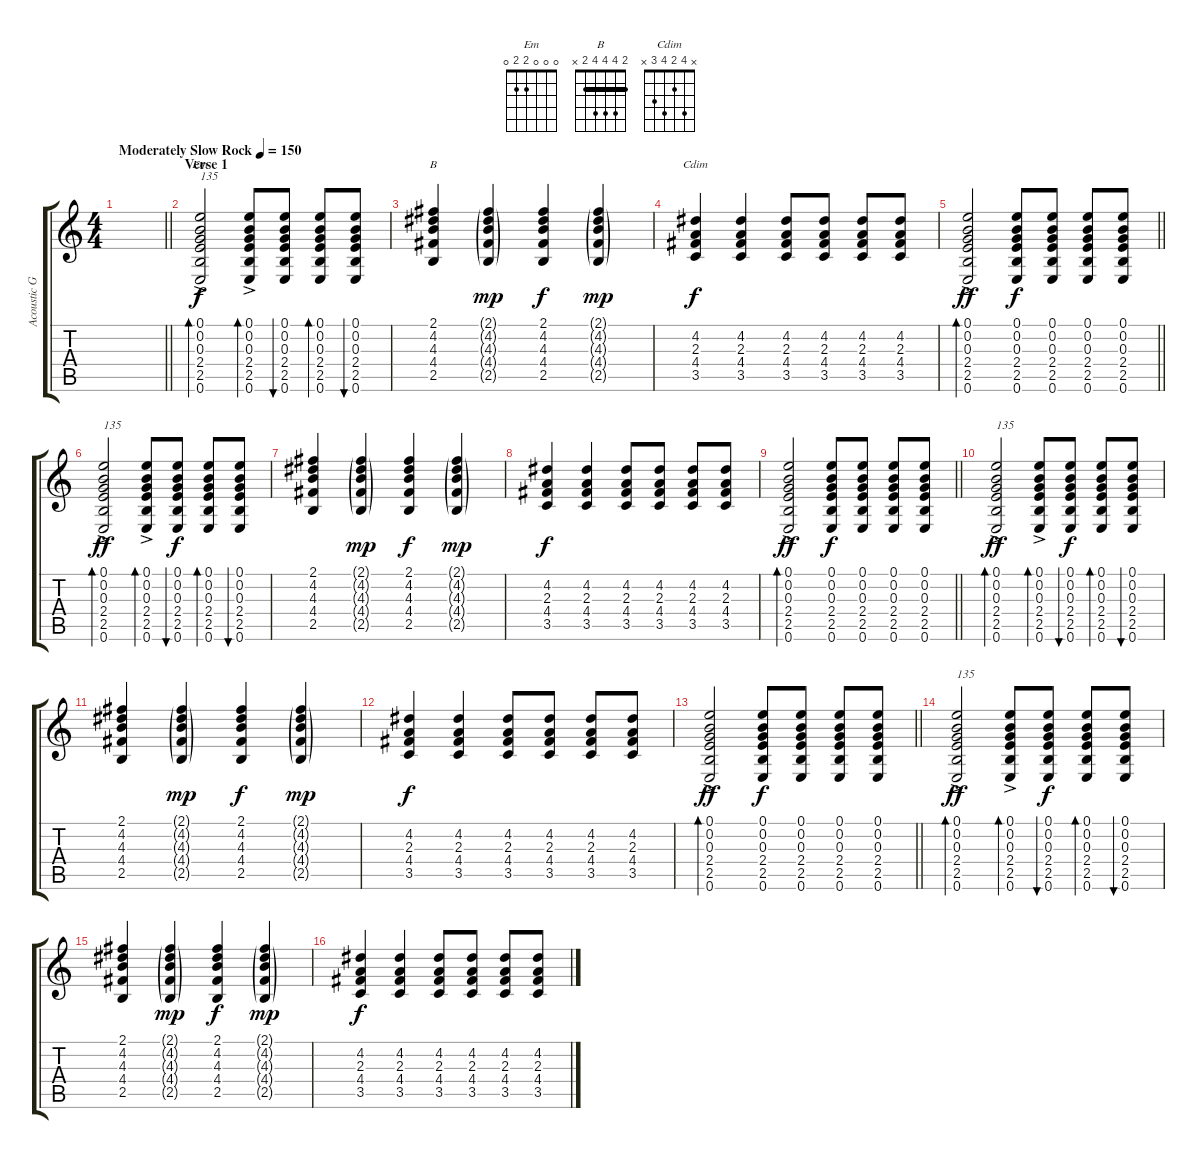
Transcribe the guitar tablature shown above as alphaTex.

\track ("Acoustic Guitar" "Acoustic G") {instrument acousticguitarsteel bank 1}
\staff {score tabs}
\tuning (E4 B3 G3 D3 A2 E2) {hide}
\chord ("Em" 0 0 0 2 2 0)
\chord ("B" 2 4 4 4 2 x) {barre 2}
\chord ("Cdim" x 4 2 4 3 x)
\ts (4 4)
\tempo (150 "Moderately Slow Rock")
\clef g2
\barLineRight lightlight
\ks c
|
\section ("" "Verse 1")
(0.1{ac} 0.2{ac} 0.3 2.4{ac} 2.5{ac} 0.6{ac}).2{bd 60 ch "Em" txt "135"} (0.1{ac} 0.2{ac} 0.3 2.4{ac} 2.5{ac} 0.6{ac}).8{bd 60} (0.1 0.2 0.3 2.4 2.5 0.6).8{bu 60 dy f} (0.1 0.2 0.3 2.4 2.5 0.6).8{bd 60} (0.1 0.2 0.3 2.4 2.5 0.6).8{bu 60} |
(2.1 4.2 4.3 4.4 2.5).4{ch "B"} (2.1{g} 4.2{g} 4.3{g} 4.4{g} 2.5{g}).4{dy mp} (2.1 4.2 4.3 4.4 2.5).4{dy f} (2.1{g} 4.2{g} 4.3{g} 4.4{g} 2.5{g}).4{dy mp} |
(4.2 2.3 4.4 3.5).4{ch "Cdim" dy f} (4.2 2.3 4.4 3.5).4 (4.2 2.3 4.4 3.5).8 (4.2 2.3 4.4 3.5).8 (4.2 2.3 4.4 3.5).8 (4.2 2.3 4.4 3.5).8 |
\barLineRight lightlight
(0.1{ac} 0.2{ac} 0.3{ac} 2.4{ac} 2.5{ac} 0.6{ac}).2{bd 60 dy ff} (0.1 0.2 0.3 2.4 2.5 0.6).8{dy f} (0.1 0.2 0.3 2.4 2.5 0.6).8 (0.1 0.2 0.3 2.4 2.5 0.6).8 (0.1 0.2 0.3 2.4 2.5 0.6).8 |
(0.1{ac} 0.2{ac} 0.3 2.4{ac} 2.5{ac} 0.6{ac}).2{bd 60 txt "135" dy ff} (0.1{ac} 0.2{ac} 0.3 2.4{ac} 2.5{ac} 0.6{ac}).8{bd 60} (0.1 0.2 0.3 2.4 2.5 0.6).8{bu 60 dy f} (0.1 0.2 0.3 2.4 2.5 0.6).8{bd 60} (0.1 0.2 0.3 2.4 2.5 0.6).8{bu 60} |
(2.1 4.2 4.3 4.4 2.5).4 (2.1{g} 4.2{g} 4.3{g} 4.4{g} 2.5{g}).4{dy mp} (2.1 4.2 4.3 4.4 2.5).4{dy f} (2.1{g} 4.2{g} 4.3{g} 4.4{g} 2.5{g}).4{dy mp} |
(4.2 2.3 4.4 3.5).4{dy f} (4.2 2.3 4.4 3.5).4 (4.2 2.3 4.4 3.5).8 (4.2 2.3 4.4 3.5).8 (4.2 2.3 4.4 3.5).8 (4.2 2.3 4.4 3.5).8 |
\barLineRight lightlight
(0.1{ac} 0.2{ac} 0.3{ac} 2.4{ac} 2.5{ac} 0.6{ac}).2{bd 60 dy ff} (0.1 0.2 0.3 2.4 2.5 0.6).8{dy f} (0.1 0.2 0.3 2.4 2.5 0.6).8 (0.1 0.2 0.3 2.4 2.5 0.6).8 (0.1 0.2 0.3 2.4 2.5 0.6).8 |
(0.1{ac} 0.2{ac} 0.3 2.4{ac} 2.5{ac} 0.6{ac}).2{bd 60 txt "135" dy ff} (0.1{ac} 0.2{ac} 0.3 2.4{ac} 2.5{ac} 0.6{ac}).8{bd 60} (0.1 0.2 0.3 2.4 2.5 0.6).8{bu 60 dy f} (0.1 0.2 0.3 2.4 2.5 0.6).8{bd 60} (0.1 0.2 0.3 2.4 2.5 0.6).8{bu 60} |
(2.1 4.2 4.3 4.4 2.5).4 (2.1{g} 4.2{g} 4.3{g} 4.4{g} 2.5{g}).4{dy mp} (2.1 4.2 4.3 4.4 2.5).4{dy f} (2.1{g} 4.2{g} 4.3{g} 4.4{g} 2.5{g}).4{dy mp} |
(4.2 2.3 4.4 3.5).4{dy f} (4.2 2.3 4.4 3.5).4 (4.2 2.3 4.4 3.5).8 (4.2 2.3 4.4 3.5).8 (4.2 2.3 4.4 3.5).8 (4.2 2.3 4.4 3.5).8 |
\barLineRight lightlight
(0.1{ac} 0.2{ac} 0.3{ac} 2.4{ac} 2.5{ac} 0.6{ac}).2{bd 60 dy ff} (0.1 0.2 0.3 2.4 2.5 0.6).8{dy f} (0.1 0.2 0.3 2.4 2.5 0.6).8 (0.1 0.2 0.3 2.4 2.5 0.6).8 (0.1 0.2 0.3 2.4 2.5 0.6).8 |
(0.1{ac} 0.2{ac} 0.3 2.4{ac} 2.5{ac} 0.6{ac}).2{bd 60 txt "135" dy ff} (0.1{ac} 0.2{ac} 0.3 2.4{ac} 2.5{ac} 0.6{ac}).8{bd 60} (0.1 0.2 0.3 2.4 2.5 0.6).8{bu 60 dy f} (0.1 0.2 0.3 2.4 2.5 0.6).8{bd 60} (0.1 0.2 0.3 2.4 2.5 0.6).8{bu 60} |
(2.1 4.2 4.3 4.4 2.5).4 (2.1{g} 4.2{g} 4.3{g} 4.4{g} 2.5{g}).4{dy mp} (2.1 4.2 4.3 4.4 2.5).4{dy f} (2.1{g} 4.2{g} 4.3{g} 4.4{g} 2.5{g}).4{dy mp} |
(4.2 2.3 4.4 3.5).4{dy f} (4.2 2.3 4.4 3.5).4 (4.2 2.3 4.4 3.5).8 (4.2 2.3 4.4 3.5).8 (4.2 2.3 4.4 3.5).8 (4.2 2.3 4.4 3.5).8
